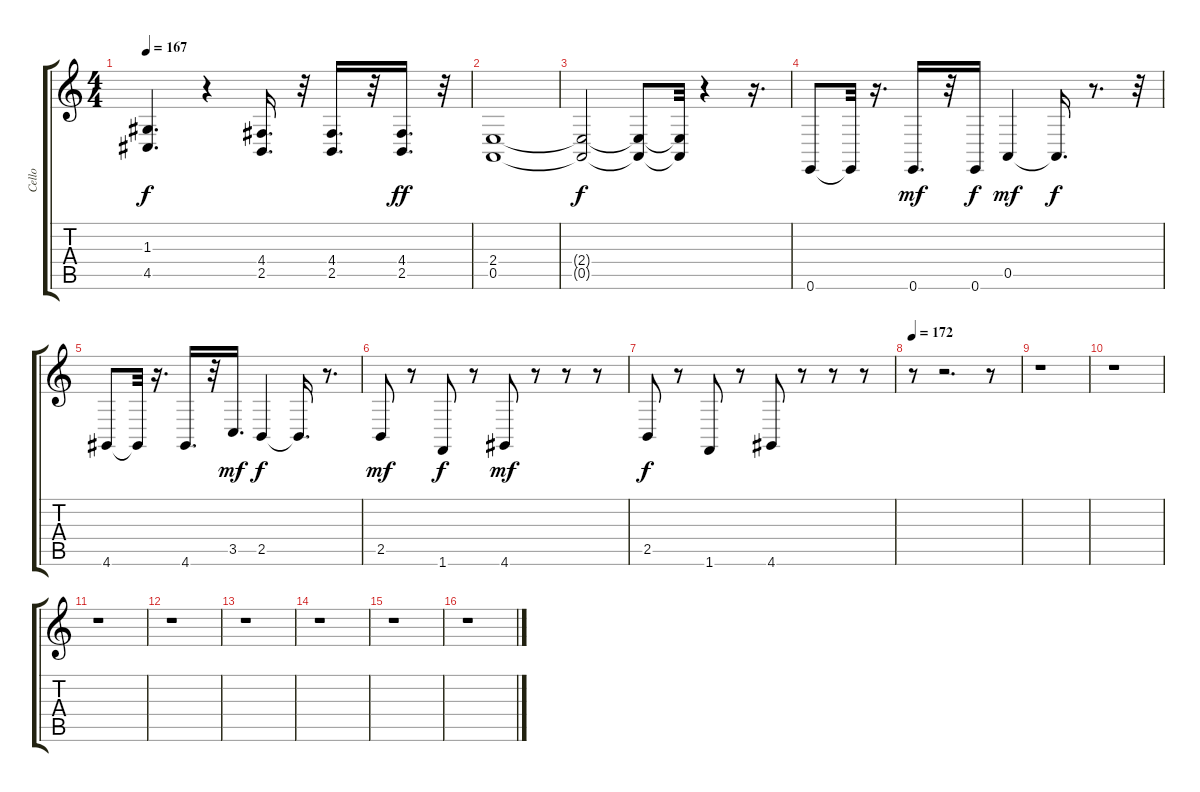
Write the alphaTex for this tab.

\track ("Cello" "Cello") {instrument cello}
\staff {score tabs}
\tuning (E4 B3 G3 D3 A2 E2) {hide}
\ts (4 4)
\tempo 167
\clef g2
\ks c
(1.3{t} 4.5{t}).4{d dy f} r.4 (4.4 2.5).16{d} r.32 (4.4 2.5).16{d} r.32 (4.4 2.5).16{d dy ff} r.32 |
(2.4 0.5).1 |
(2.4{t} 0.5{t}).2{dy f} (2.4{t} 0.5{t}).8 (2.4{t} 0.5{t}).32 r.4 r.16{d} |
0.6.8 0.6{t}.32 r.16{d} 0.6.16{d dy mf} r.32 0.6.16{dy f} 0.5.4{dy mf} 0.5{t}.16{d dy f} r.8{d} r.32 |
4.6.8 4.6{t}.32 r.16{d} 4.6.16{d} r.32 3.5.16{d dy mf} 2.5.4{dy f} 2.5{t}.16{d} r.8{d} |
2.5.8{dy mf} r.8 1.6.8{dy f} r.8 4.6.8{dy mf} r.8 r.8 r.8 |
2.5.8{dy f} r.8 1.6.8 r.8 4.6.8 r.8 r.8 r.8 |
\tempo 172
r.8 r.2{d} r.8 |
r.1 |
r.1 |
r.1 |
r.1 |
r.1 |
r.1 |
r.1 |
r.1
